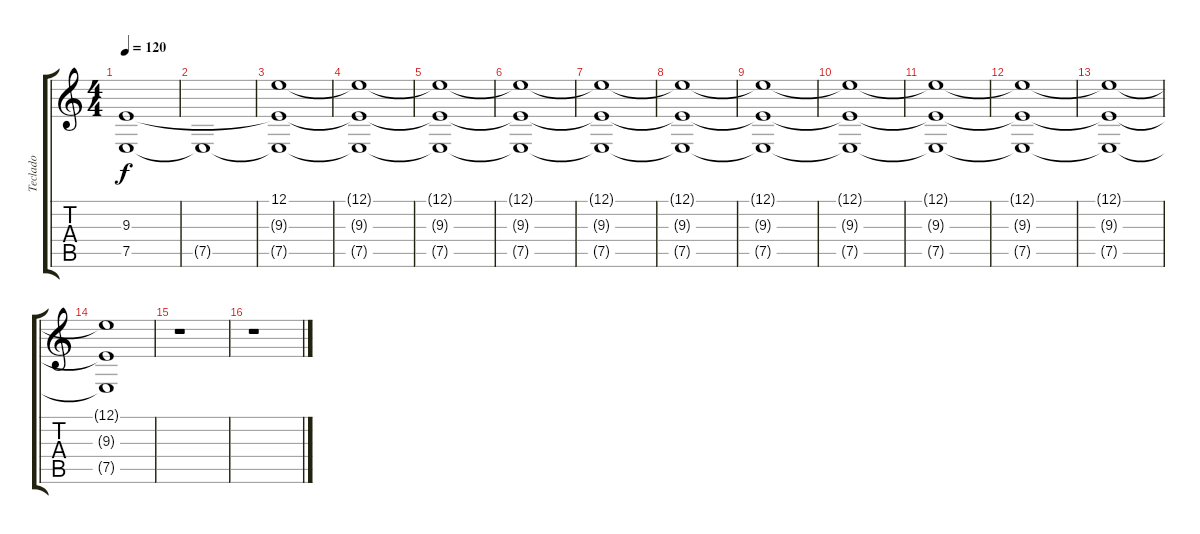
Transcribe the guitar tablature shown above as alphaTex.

\track ("Teclado" "Teclado") {instrument stringensemble2}
\staff {score tabs}
\tuning (E4 B3 G3 D3 A2 E2) {hide}
\ts (4 4)
\tempo 120
\clef g2
\ks c
(9.3{t} 7.5{t}).1{dy f} |
7.5{t}.1 |
(12.1 9.3{t} 7.5{t}).1 |
(12.1{t} 9.3{t} 7.5{t}).1 |
(12.1{t} 9.3{t} 7.5{t}).1 |
(12.1{t} 9.3{t} 7.5{t}).1 |
(12.1{t} 9.3{t} 7.5{t}).1 |
(12.1{t} 9.3{t} 7.5{t}).1 |
(12.1{t} 9.3{t} 7.5{t}).1 |
(12.1{t} 9.3{t} 7.5{t}).1{volume 0} |
(12.1{t} 9.3{t} 7.5{t}).1 |
(12.1{t} 9.3{t} 7.5{t}).1 |
(12.1{t} 9.3{t} 7.5{t}).1 |
(12.1{t} 9.3{t} 7.5{t}).1 |
r.1 |
r.1
